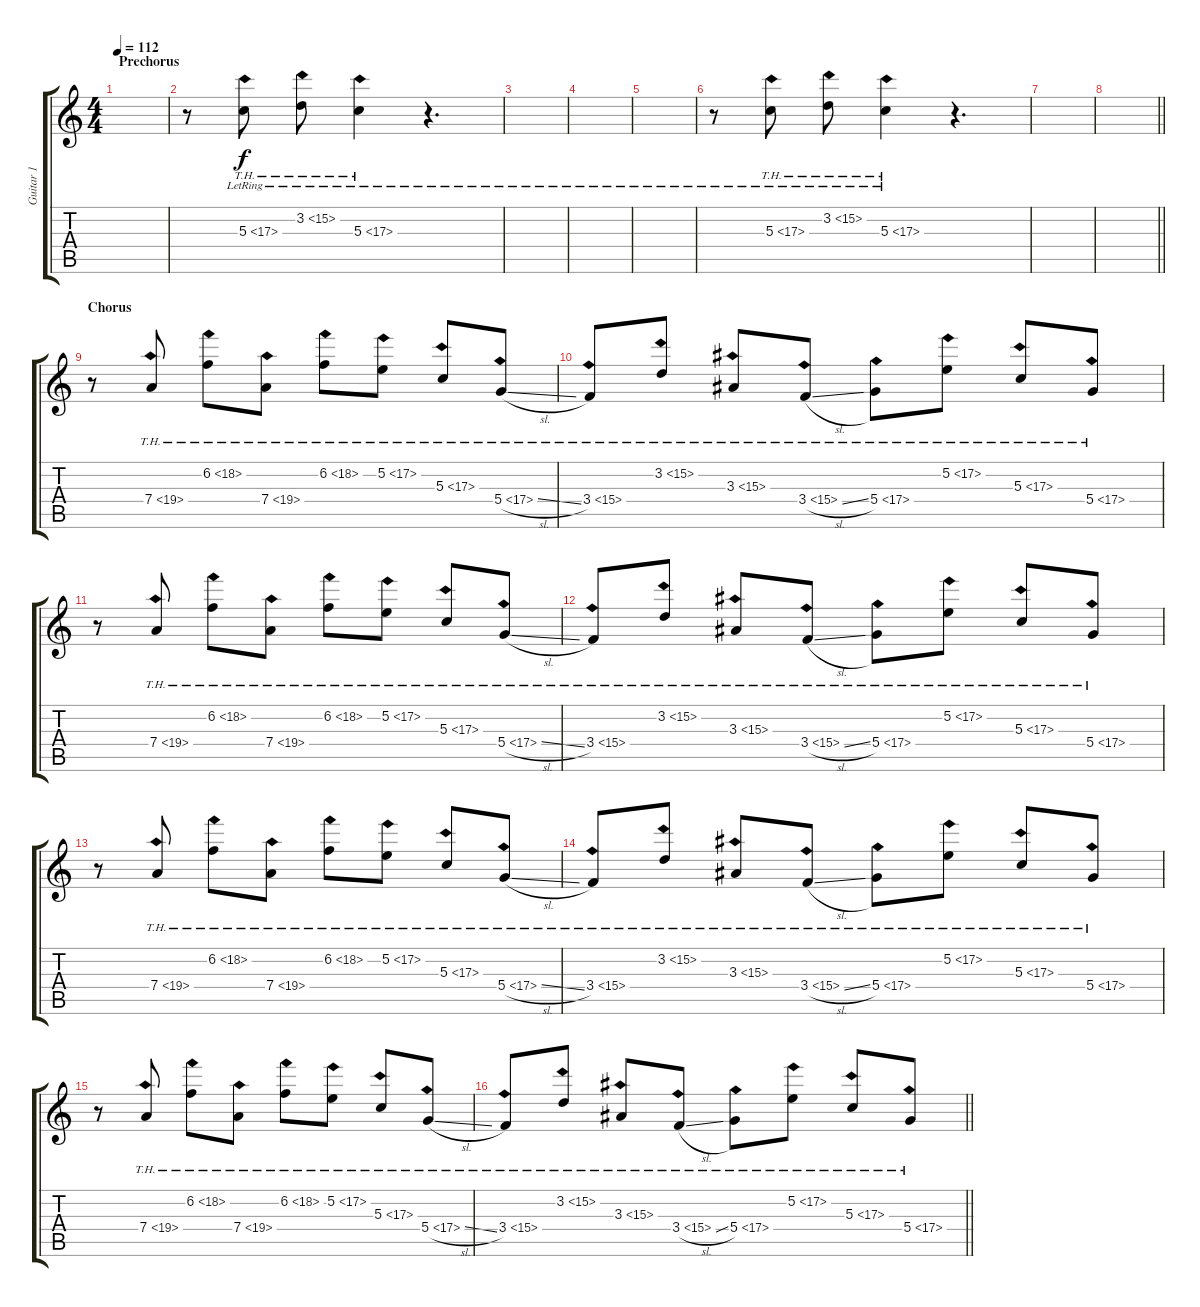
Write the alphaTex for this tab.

\track ("Guitar 1" "Guitar 1") {instrument electricguitarclean}
\staff {score tabs}
\tuning (E4 B3 G3 D3 A2 E2) {hide}
\ts (4 4)
\section ("" "Prechorus")
\tempo 112
\clef g2
\ks c
|
r.8 5.3{th 12 lr}.8 3.2{th 12 lr}.8 5.3{th 12 lr}.4 r.4{d} |
|
|
|
r.8 5.3{th 12 lr}.8 3.2{th 12 lr}.8 5.3{th 12 lr}.4 r.4{d} |
|
\barLineRight lightlight
|
\section ("" "Chorus")
r.8 7.4{th 12}.8 6.2{th 12}.8 7.4{th 12}.8 6.2{th 12}.8 5.2{th 12}.8 5.3{th 12}.8 5.4{th 12 sl}.8 |
3.4{th 12}.8 3.2{th 12}.8 3.3{th 12}.8 3.4{th 12 sl}.8 5.4{th 12}.8 5.2{th 12}.8 5.3{th 12}.8 5.4{th 12}.8 |
r.8 7.4{th 12}.8 6.2{th 12}.8 7.4{th 12}.8 6.2{th 12}.8 5.2{th 12}.8 5.3{th 12}.8 5.4{th 12 sl}.8 |
3.4{th 12}.8 3.2{th 12}.8 3.3{th 12}.8 3.4{th 12 sl}.8 5.4{th 12}.8 5.2{th 12}.8 5.3{th 12}.8 5.4{th 12}.8 |
r.8 7.4{th 12}.8 6.2{th 12}.8 7.4{th 12}.8 6.2{th 12}.8 5.2{th 12}.8 5.3{th 12}.8 5.4{th 12 sl}.8 |
3.4{th 12}.8 3.2{th 12}.8 3.3{th 12}.8 3.4{th 12 sl}.8 5.4{th 12}.8 5.2{th 12}.8 5.3{th 12}.8 5.4{th 12}.8 |
r.8 7.4{th 12}.8 6.2{th 12}.8 7.4{th 12}.8 6.2{th 12}.8 5.2{th 12}.8 5.3{th 12}.8 5.4{th 12 sl}.8 |
\barLineRight lightlight
3.4{th 12}.8 3.2{th 12}.8 3.3{th 12}.8 3.4{th 12 sl}.8 5.4{th 12}.8 5.2{th 12}.8 5.3{th 12}.8 5.4{th 12}.8
